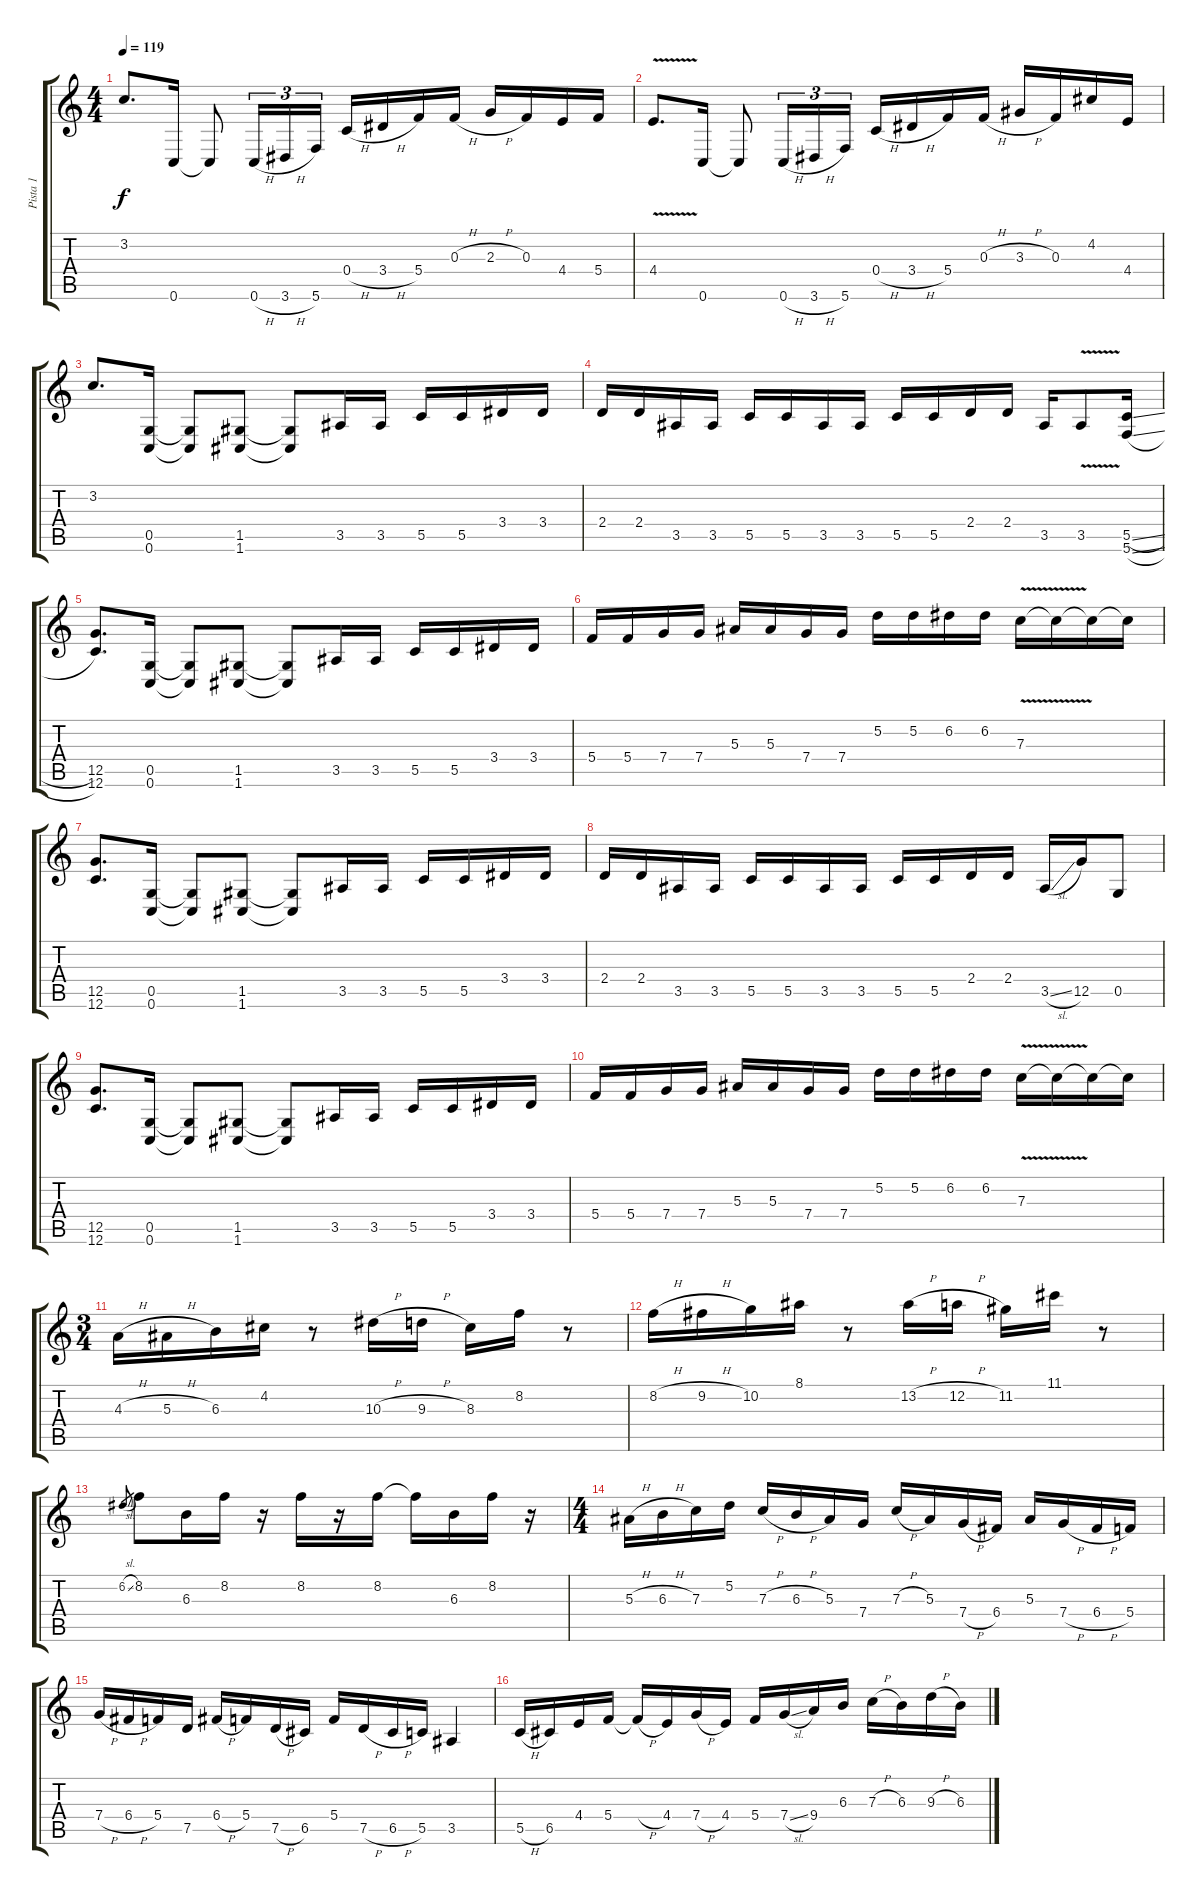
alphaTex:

\track ("Pista 1" "Pista 1") {instrument acousticguitarsteel}
\staff {score tabs}
\tuning (D4 A3 F3 C3 G2 C2) {hide}
\ts (4 4)
\tempo 119
\clef g2
\ks c
3.2.8{d dy f} 0.6.16 0.6{t}.8 0.6{h}.16{tu (3 2)} 3.6{h}.16{tu (3 2)} 5.6.16{tu (3 2)} 0.4{h}.16 3.4{h}.16 5.4.16 0.3{h}.16 2.3{h}.16 0.3.16 4.4.16 5.4.16 |
4.4{v}.8{d} 0.6.16 0.6{t}.8 0.6{h}.16{tu (3 2)} 3.6{h}.16{tu (3 2)} 5.6.16{tu (3 2)} 0.4{h}.16 3.4{h}.16 5.4.16 0.3{h}.16 3.3{h}.16 0.3.16 4.2.16 4.4.16 |
3.2.8{d} (0.5 0.6).16 (0.5{t} 0.6{t}).8 (1.5 1.6).8 (1.5{t} 1.6{t}).8 3.5.16 3.5.16 5.5.16 5.5.16 3.4.16 3.4.16 |
2.4.16 2.4.16 3.5.16 3.5.16 5.5.16 5.5.16 3.5.16 3.5.16 5.5.16 5.5.16 2.4.16 2.4.16 3.5.16 3.5{v}.8 (5.5{sl} 5.6{sl}).16 |
(12.5 12.6).8{d} (0.5 0.6).16 (0.5{t} 0.6{t}).8 (1.5 1.6).8 (1.5{t} 1.6{t}).8 3.5.16 3.5.16 5.5.16 5.5.16 3.4.16 3.4.16 |
5.4.16 5.4.16 7.4.16 7.4.16 5.3.16 5.3.16 7.4.16 7.4.16 5.2.16 5.2.16 6.2.16 6.2.16 7.3{v}.16 7.3{t}.16 7.3{t}.16 7.3{t}.16 |
(12.5 12.6).8{d} (0.5 0.6).16 (0.5{t} 0.6{t}).8 (1.5 1.6).8 (1.5{t} 1.6{t}).8 3.5.16 3.5.16 5.5.16 5.5.16 3.4.16 3.4.16 |
2.4.16 2.4.16 3.5.16 3.5.16 5.5.16 5.5.16 3.5.16 3.5.16 5.5.16 5.5.16 2.4.16 2.4.16 3.5{sl}.16 12.5.16 0.5.8 |
(12.5 12.6).8{d} (0.5 0.6).16 (0.5{t} 0.6{t}).8 (1.5 1.6).8 (1.5{t} 1.6{t}).8 3.5.16 3.5.16 5.5.16 5.5.16 3.4.16 3.4.16 |
5.4.16 5.4.16 7.4.16 7.4.16 5.3.16 5.3.16 7.4.16 7.4.16 5.2.16 5.2.16 6.2.16 6.2.16 7.3{v}.16 7.3{t}.16 7.3{t}.16 7.3{t}.16 |
\ts (3 4)
4.3{h}.16 5.3{h}.16 6.3.16 4.2.16 r.8 10.3{h}.16 9.3{h}.16 8.3.16 8.2.16 r.8 |
8.2{h}.16 9.2{h}.16 10.2.16 8.1.16 r.8 13.2{h}.16 12.2{h}.16 11.2.16 11.1.16 r.8 |
6.2{sl}.8{gr} 8.2.8 6.3.16 8.2.16 r.16 8.2.16 r.16 8.2.16 8.2{t}.16 6.3.16 8.2.16 r.16 |
\ts (4 4)
5.3{h}.16 6.3{h}.16 7.3.16 5.2.16 7.3{h}.16 6.3{h}.16 5.3.16 7.4.16 7.3{h}.16 5.3.16 7.4{h}.16 6.4.16 5.3.16 7.4{h}.16 6.4{h}.16 5.4.16 |
7.4{h}.16 6.4{h}.16 5.4.16 7.5.16 6.4{h}.16 5.4.16 7.5{h}.16 6.5.16 5.4.16 7.5{h}.16 6.5{h}.16 5.5.16 3.5.4 |
5.5{h}.16 6.5.16 4.4.16 5.4.16 5.4{h t}.16 4.4.16 7.4{h}.16 4.4.16 5.4.16 7.4{sl}.16 9.4.16 6.3.16 7.3{h}.16 6.3.16 9.3{h}.16 6.3{sl}.16
